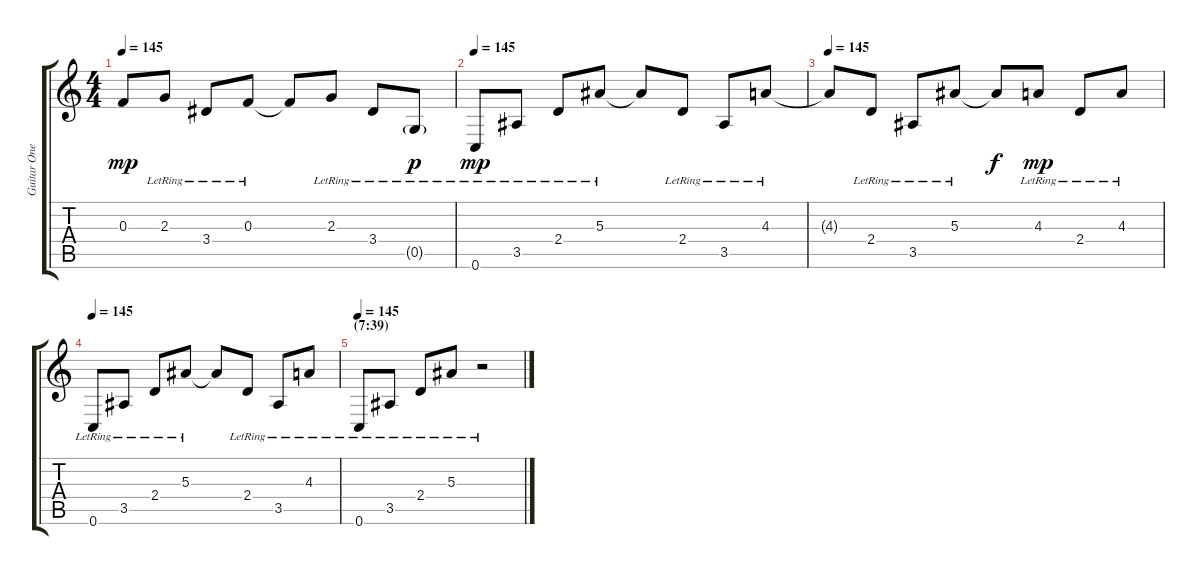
\track ("Guitar One" "Guitar One") {instrument distortionguitar}
\staff {score tabs}
\tuning (D4 A3 F3 C3 G2 C2) {hide}
\ts (4 4)
\tempo 145
\clef g2
\ks c
0.3{t}.8{dy mp balance 8 instrument electricguitarjazz} 2.3{lr}.8 3.4{lr}.8 0.3{lr}.8 0.3{t}.8 2.3{lr}.8 3.4{lr}.8 0.5{g lr}.8{dy p} |
\tempo 145
0.6{lr}.8{dy mp volume 12 balance 8 instrument electricguitarjazz} 3.5{lr}.8 2.4{lr}.8 5.3{lr}.8 5.3{t}.8 2.4{lr}.8 3.5{lr}.8 4.3{lr}.8 |
\tempo 145
4.3{t}.8{volume 8 balance 8 instrument electricguitarjazz} 2.4{lr}.8 3.5{lr}.8 5.3{lr}.8 5.3{t}.8{dy f} 4.3{lr}.8{dy mp} 2.4{lr}.8 4.3{lr}.8 |
\tempo 145
0.6{lr}.8{volume 4 balance 8 instrument electricguitarjazz} 3.5{lr}.8 2.4{lr}.8 5.3{lr}.8 5.3{t}.8 2.4{lr}.8 3.5{lr}.8 4.3{lr}.8 |
\section ("" "(7:39)")
\tempo 145
0.6{lr}.8{volume 0 balance 8 instrument electricguitarjazz} 3.5{lr}.8 2.4{lr}.8 5.3{lr}.8 r.2
